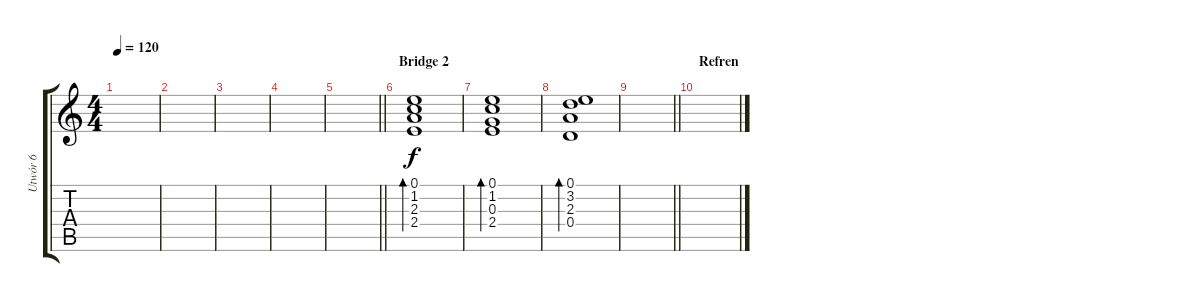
\track ("Utwór 6" "Utwór 6") {instrument electricguitarjazz}
\staff {score tabs}
\tuning (E4 B3 G3 D3 A2 E2) {hide}
\ts (4 4)
\tempo 120
\clef g2
\ks c
|
|
|
|
\barLineRight lightlight
|
\section ("" "Bridge 2")
(0.1 1.2 2.3 2.4).1{bd 240} |
(0.1 1.2 0.3 2.4).1{bd 240} |
(0.1 3.2 2.3 0.4).1{bd 240} |
\barLineRight lightlight
|
\section ("" "Refren")
